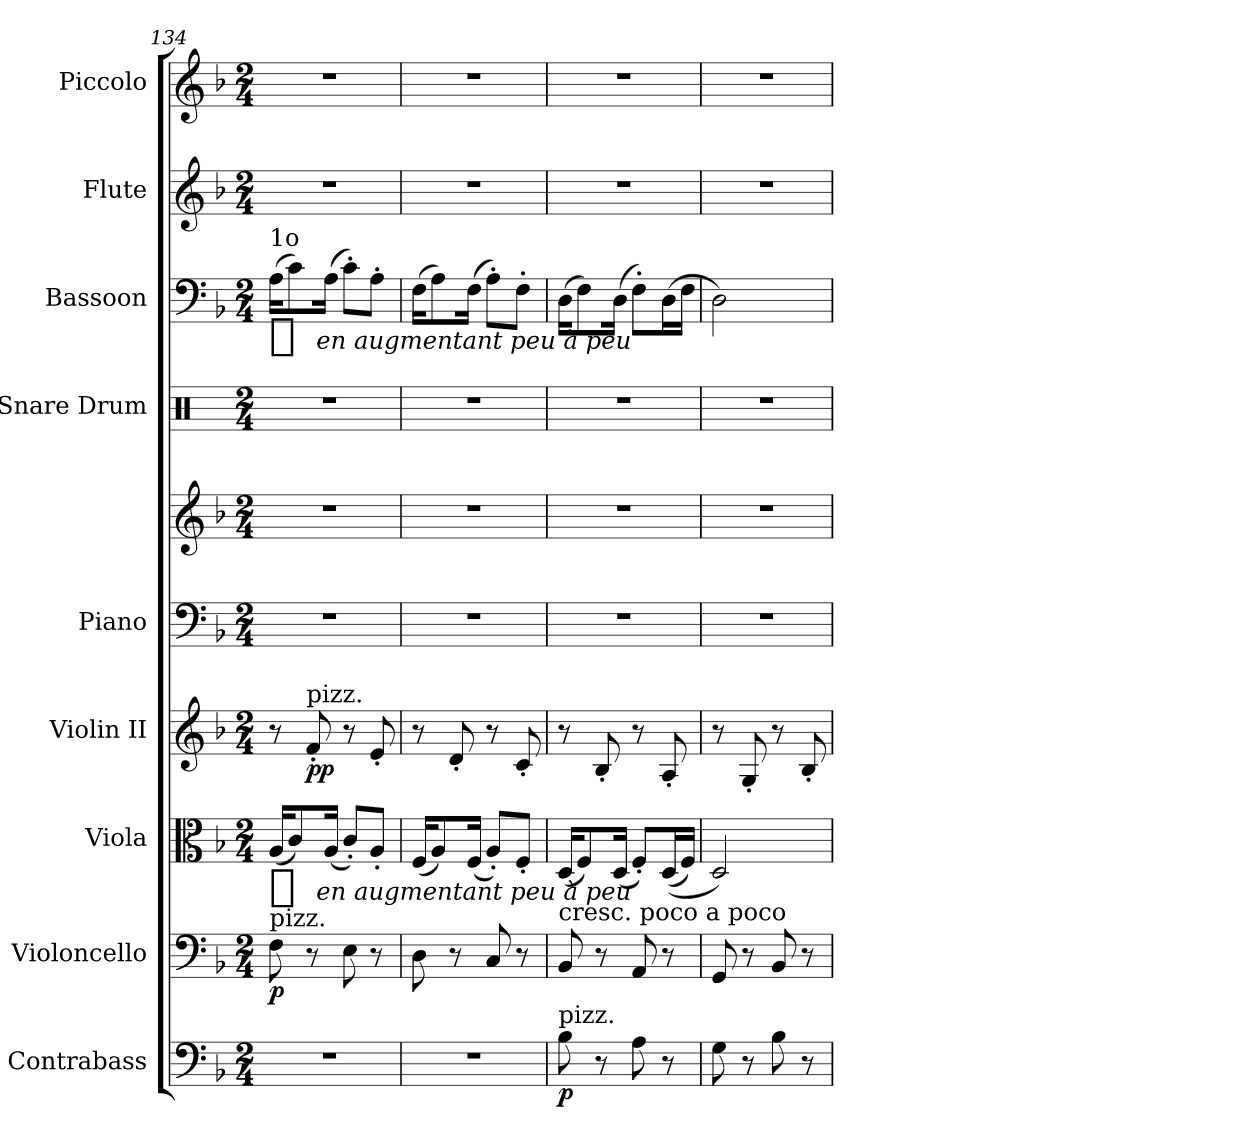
**kern	**dynam	**kern	**dynam	**kern	**dynam	**kern	**dynam	**kern	**kern	**kern	**kern	**dynam	**kern	**kern
*part9	*part9	*part8	*part8	*part7	*part7	*part6	*part6	*part5	*part5	*part4	*part3	*part3	*part2	*part1
*staff10	*staff10	*staff9	*staff9	*staff8	*staff8	*staff7	*staff7	*staff6	*staff5	*staff4	*staff3	*staff3	*staff2	*staff1
*I"Contrabass	*	*I"Violoncello	*	*I"Viola	*	*I"Violin II	*	*I"Piano	*	*I"Snare Drum	*I"Bassoon	*	*I"Flute	*I"Piccolo
*I'Cb.	*	*I'Vc.	*	*I'Vla.	*	*I'Vln. II	*	*I'Pno	*	*I'S. D.	*I'Bsn.	*	*I'Fl.	*I'Picc.
*clefF4	*	*clefF4	*	*clefC3	*	*clefG2	*	*clefF4	*clefG2	*clefX	*clefF4	*	*clefG2	*clefG2
*ITrd7c12	*	*	*	*	*	*	*	*	*	*	*	*	*	*ITrd-7c-12
*k[b-]	*	*k[b-]	*	*k[b-]	*	*k[b-]	*	*k[b-]	*k[b-]	*k[]	*k[b-]	*	*k[b-]	*k[b-]
*F:	*	*F:	*	*F:	*	*F:	*	*F:	*F:	*C:	*F:	*	*F:	*F:
*M2/4	*	*M2/4	*	*M2/4	*	*M2/4	*	*M2/4	*M2/4	*M2/4	*M2/4	*	*M2/4	*M2/4
=134	=134	=134	=134	=134	=134	=134	=134	=134	=134	=134	=134	=134	=134	=134
!	!	!	!	!	!	!	!	!	!	!	!LO:TX:a:t=1o	!	!	!
!	!	!LO:TX:a:t=pizz.	!	!	!	!	!	!	!	!	!	!	!	!
!	!	!	!	!	!LO:DY:t=%s en augmentant peu à peu	!	!	!	!	!	!	!LO:DY:t=%s en augmentant peu à peu	!	!
2r	.	8F	p	(16A/KL	pp	8r	.	2r	2r	2r	(16AKL	pp	2r	2r
.	.	.	.	8c/)	.	.	.	.	.	.	8c)	.	.	.
!	!	!	!	!	!	!LO:TX:a:t=pizz.	!	!	!	!	!	!	!	!
.	.	8r	.	.	.	8f'	pp	.	.	.	.	.	.	.
.	.	.	.	(16A/Jk	.	.	.	.	.	.	(16AJk	.	.	.
.	.	8E	.	8c'L)	.	8r	.	.	.	.	8c'L)	.	.	.
.	.	8r	.	8A'J	.	8e'	.	.	.	.	8A'J	.	.	.
=135	=135	=135	=135	=135	=135	=135	=135	=135	=135	=135	=135	=135	=135	=135
2r	.	8D	.	(16F/KL	.	8r	.	2r	2r	2r	(16FKL	.	2r	2r
.	.	.	.	8A/)	.	.	.	.	.	.	8A)	.	.	.
.	.	8r	.	.	.	8d'	.	.	.	.	.	.	.	.
.	.	.	.	(16F/Jk	.	.	.	.	.	.	(16FJk	.	.	.
.	.	8C	.	8A'L)	.	8r	.	.	.	.	8A'L)	.	.	.
.	.	8r	.	8F'J	.	8c'	.	.	.	.	8F'J	.	.	.
=136	=136	=136	=136	=136	=136	=136	=136	=136	=136	=136	=136	=136	=136	=136
!	!	!LO:TX:t=cresc. poco a poco	!	!	!	!	!	!	!	!	!	!	!	!
!LO:TX:a:t=pizz.	!	!	!	!	!	!	!	!	!	!	!	!	!	!
8BB-	p	8BB-	.	(16DKL	.	8r	.	2r	2r	2r	(16DKL	.	2r	2r
.	.	.	.	8F)	.	.	.	.	.	.	8F)	.	.	.
8r	.	8r	.	.	.	8B-'	.	.	.	.	.	.	.	.
.	.	.	.	(16DJk	.	.	.	.	.	.	(16DJk	.	.	.
8AA	.	8AA	.	8F'L)	.	8r	.	.	.	.	8F'L)	.	.	.
8r	.	8r	.	((16DL	.	8A'	.	.	.	.	(16DL	.	.	.
.	.	.	.	16FJJ)	.	.	.	.	.	.	16FJJ	.	.	.
=137	=137	=137	=137	=137	=137	=137	=137	=137	=137	=137	=137	=137	=137	=137
8GG	.	8GG	.	2D)	.	8r	.	2r	2r	2r	2D)	.	2r	2r
8r	.	8r	.	.	.	8G'	.	.	.	.	.	.	.	.
8BB-	.	8BB-	.	.	.	8r	.	.	.	.	.	.	.	.
8r	.	8r	.	.	.	8B-'	.	.	.	.	.	.	.	.
=	=	=	=	=	=	=	=	=	=	=	=	=	=	=
*-	*-	*-	*-	*-	*-	*-	*-	*-	*-	*-	*-	*-	*-	*-
